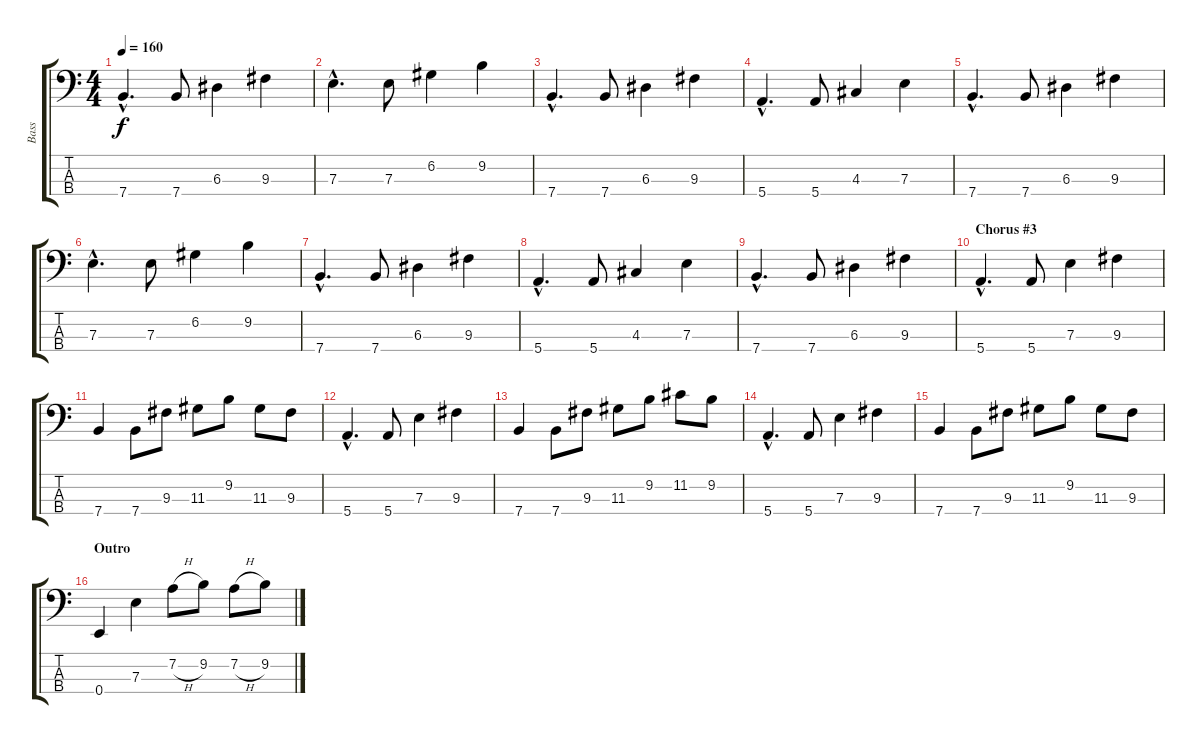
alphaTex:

\track ("Bass" "Bass") {instrument electricbasspick}
\staff {score tabs}
\tuning (G2 D2 A1 E1) {hide}
\ts (4 4)
\tempo 160
\clef f4
\ks c
7.4{hac}.4{d dy f} 7.4.8 6.3.4 9.3.4 |
7.3{hac}.4{d} 7.3.8 6.2.4 9.2.4 |
7.4{hac}.4{d} 7.4.8 6.3.4 9.3.4 |
5.4{hac}.4{d} 5.4.8 4.3.4 7.3.4 |
7.4{hac}.4{d} 7.4.8 6.3.4 9.3.4 |
7.3{hac}.4{d} 7.3.8 6.2.4 9.2.4 |
7.4{hac}.4{d} 7.4.8 6.3.4 9.3.4 |
5.4{hac}.4{d} 5.4.8 4.3.4 7.3.4 |
7.4{hac}.4{d} 7.4.8 6.3.4 9.3.4 |
\section ("" "Chorus #3")
5.4{hac}.4{d} 5.4.8 7.3.4 9.3.4 |
7.4.4 7.4.8 9.3.8 11.3.8 9.2.8 11.3.8 9.3.8 |
5.4{hac}.4{d} 5.4.8 7.3.4 9.3.4 |
7.4.4 7.4.8 9.3.8 11.3.8 9.2.8 11.2.8 9.2.8 |
5.4{hac}.4{d} 5.4.8 7.3.4 9.3.4 |
7.4.4 7.4.8 9.3.8 11.3.8 9.2.8 11.3.8 9.3.8 |
\section ("" "Outro")
0.4.4 7.3.4 7.2{h}.8 9.2.8 7.2{h}.8 9.2.8
